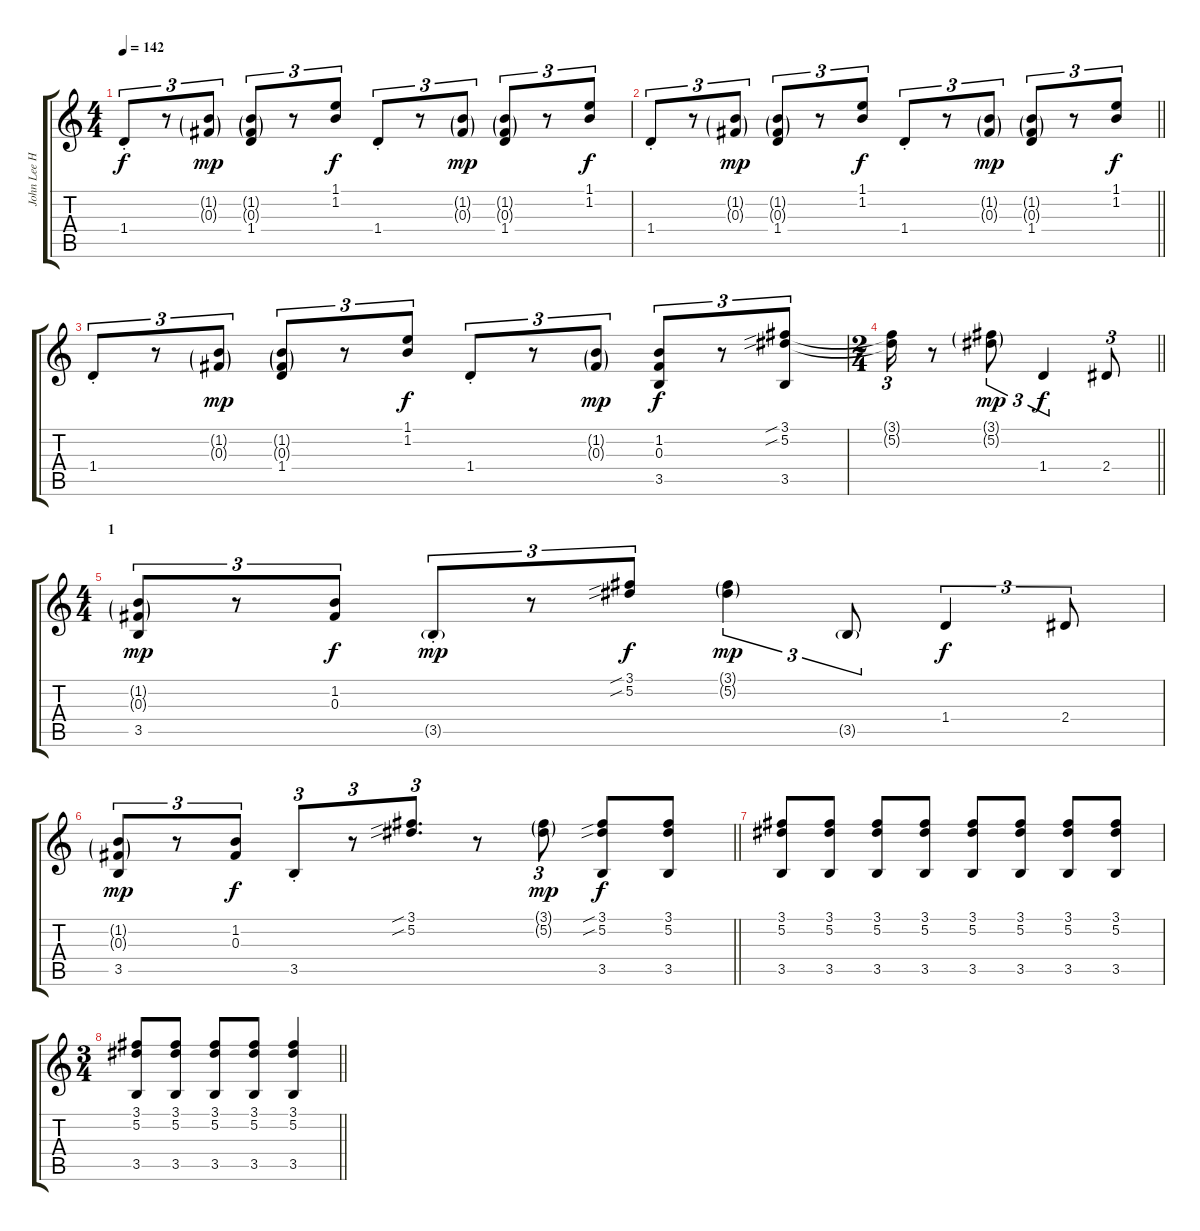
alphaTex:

\track ("John Lee Hooker" "John Lee H") {instrument acousticguitarnylon}
\staff {score tabs}
\tuning (Eb4 Bb3 Gb3 Db3 Ab2 Eb2) {hide}
\ts (4 4)
\tempo 142
\clef g2
\ks c
1.4{st}.8{tu (3 2) dy f} r.8{tu (3 2)} (1.2{g} 0.3{g}).8{tu (3 2) dy mp} (1.2{g} 0.3{g} 1.4).8{tu (3 2)} r.8{tu (3 2)} (1.1 1.2).8{tu (3 2) dy f} 1.4{st}.8{tu (3 2)} r.8{tu (3 2)} (1.2{g} 0.3{g}).8{tu (3 2) dy mp} (1.2{g} 0.3{g} 1.4).8{tu (3 2)} r.8{tu (3 2)} (1.1 1.2).8{tu (3 2) dy f} |
\barLineRight lightlight
1.4{st}.8{tu (3 2)} r.8{tu (3 2)} (1.2{g} 0.3{g}).8{tu (3 2) dy mp} (1.2{g} 0.3{g} 1.4).8{tu (3 2)} r.8{tu (3 2)} (1.1 1.2).8{tu (3 2) dy f} 1.4{st}.8{tu (3 2)} r.8{tu (3 2)} (1.2{g} 0.3{g}).8{tu (3 2) dy mp} (1.2{g} 0.3{g} 1.4).8{tu (3 2)} r.8{tu (3 2)} (1.1 1.2).8{tu (3 2) dy f} |
1.4{st}.8{tu (3 2)} r.8{tu (3 2)} (1.2{g} 0.3{g}).8{tu (3 2) dy mp} (1.2{g} 0.3{g} 1.4).8{tu (3 2)} r.8{tu (3 2)} (1.1 1.2).8{tu (3 2) dy f} 1.4{st}.8{tu (3 2)} r.8{tu (3 2)} (1.2{g} 0.3{g}).8{tu (3 2) dy mp} (1.2 0.3 3.5).8{tu (3 2) dy f} r.8{tu (3 2)} (3.1{sib} 5.2{sib} 3.5).8{tu (3 2)} |
\ts (2 4)
\barLineRight lightlight
(3.1{t} 5.2{t}).16{tu (3 2)} r.8 (3.1{g} 5.2{g}).8{tu (3 2) dy mp} 1.4.4{tu (3 2) dy f} 2.4.8{tu (3 2)} |
\ts (4 4)
\section ("" "1")
(1.2{g} 0.3{g} 3.5).8{tu (3 2) dy mp} r.8{tu (3 2)} (1.2 0.3).8{tu (3 2) dy f} 3.5{g st}.8{tu (3 2) dy mp} r.8{tu (3 2)} (3.1{sib} 5.2{sib}).8{tu (3 2) dy f} (3.1{g} 5.2{g}).4{tu (3 2) dy mp} 3.5{g}.8{tu (3 2)} 1.4.4{tu (3 2) dy f} 2.4.8{tu (3 2)} |
\barLineRight lightlight
(1.2{g} 0.3{g} 3.5).8{tu (3 2) dy mp} r.8{tu (3 2)} (1.2 0.3).8{tu (3 2) dy f} 3.5{st}.8{tu (3 2)} r.8{tu (3 2)} (3.1{sib} 5.2{sib}).8{d tu (3 2)} r.8 (3.1{g} 5.2{g}).8{tu (3 2) dy mp} (3.1{sib} 5.2{sib} 3.5).8{dy f} (3.1 5.2 3.5).8 |
(3.1 5.2 3.5).8 (3.1 5.2 3.5).8 (3.1 5.2 3.5).8 (3.1 5.2 3.5).8 (3.1 5.2 3.5).8 (3.1 5.2 3.5).8 (3.1 5.2 3.5).8 (3.1 5.2 3.5).8 |
\ts (3 4)
\barLineRight lightlight
(3.1 5.2 3.5).8 (3.1 5.2 3.5).8 (3.1 5.2 3.5).8 (3.1 5.2 3.5).8 (3.1 5.2 3.5).4
